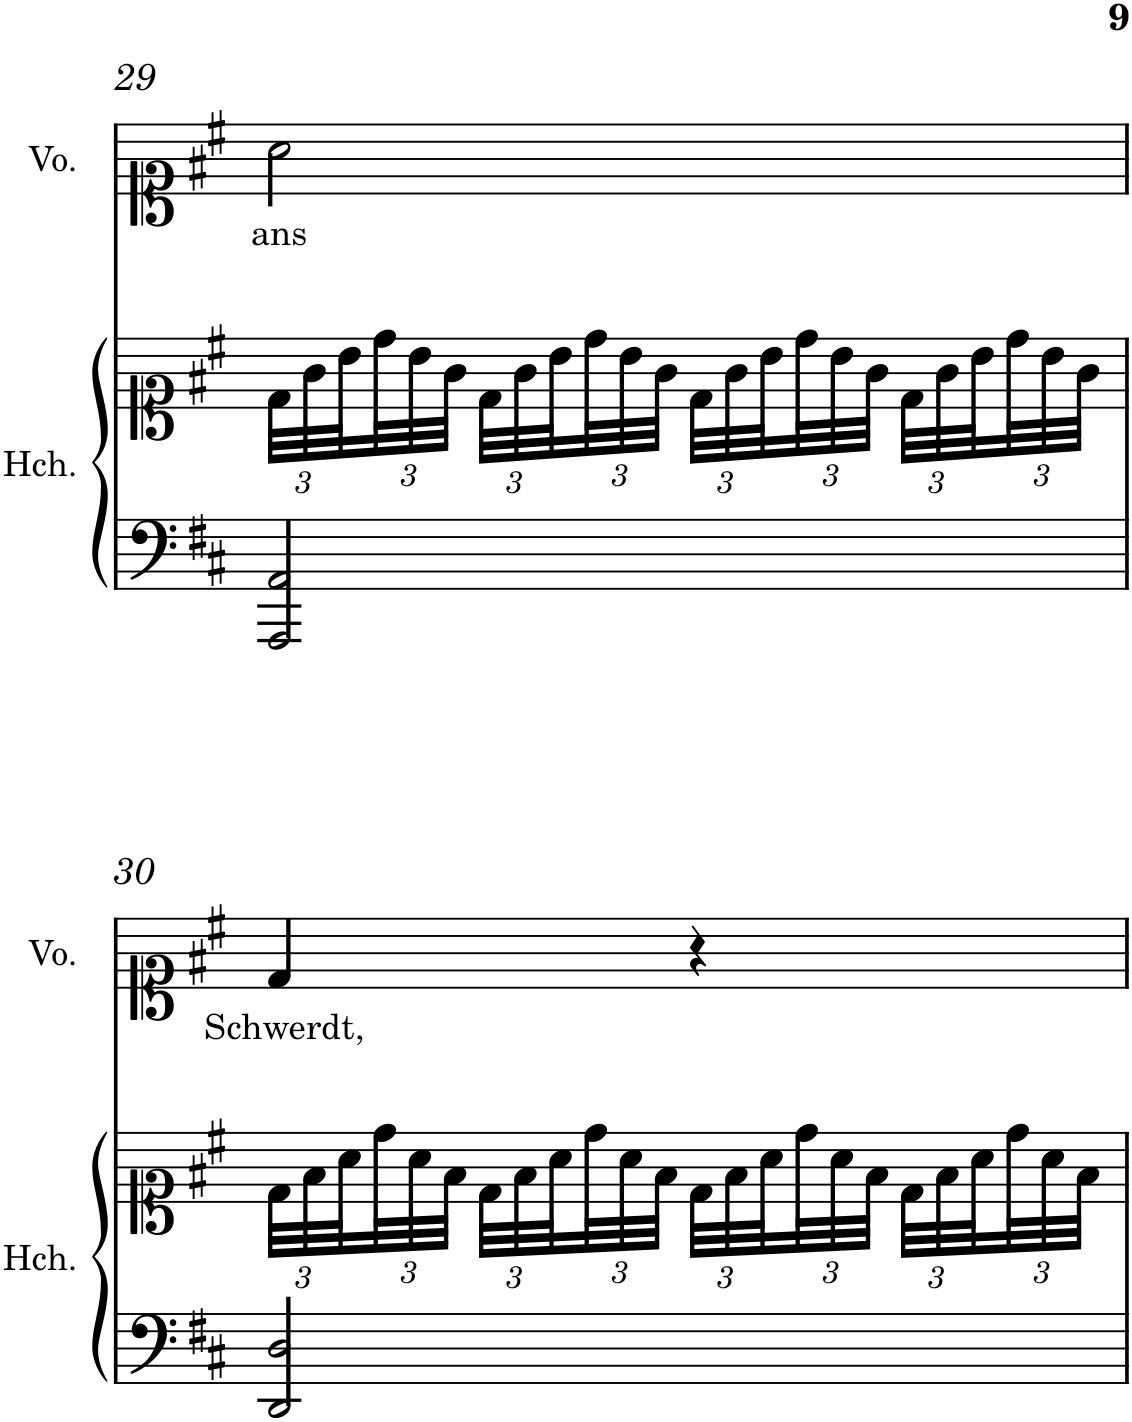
**kern	**kern	**kern	**text
*part2	*part2	*part1	*part1
*staff3	*staff2	*staff1	*staff1
*I"Harpsichord	*	*I"Voice	*
*I'Hch.	*	*I'Vo.	*
!!LO:PB:g=z
*clefF4	*clefC1	*clefC1	*
*k[f#c#]	*k[f#c#]	*k[f#c#]	*
*M2/4	*M2/4	*M2/4	*
*	*Xbrackettup	*	*
=29	=29	=29	=29
!	!	!	!LO:LY:b
2AAA/ 2AA/	48d\LLL	2a\	ans
.	48g\	.	.
.	48b\	.	.
.	48dd\	.	.
.	48b\	.	.
.	48g\JJJ	.	.
.	48d\LLL	.	.
.	48g\	.	.
.	48b\	.	.
.	48dd\	.	.
.	48b\	.	.
.	48g\JJJ	.	.
.	48d\LLL	.	.
.	48g\	.	.
.	48b\	.	.
.	48dd\	.	.
.	48b\	.	.
.	48g\JJJ	.	.
.	48d\LLL	.	.
.	48g\	.	.
.	48b\	.	.
.	48dd\	.	.
.	48b\	.	.
.	48g\JJJ	.	.
!!LO:LB:g=z
=30	=30	=30	=30
!	!	!	!LO:LY:b
2DD/ 2D/	48d\LLL	4d/	Schwerdt,
.	48f#\	.	.
.	48a\	.	.
.	48dd\	.	.
.	48a\	.	.
.	48f#\JJJ	.	.
.	48d\LLL	.	.
.	48f#\	.	.
.	48a\	.	.
.	48dd\	.	.
.	48a\	.	.
.	48f#\JJJ	.	.
.	48d\LLL	4r	.
.	48f#\	.	.
.	48a\	.	.
.	48dd\	.	.
.	48a\	.	.
.	48f#\JJJ	.	.
.	48d\LLL	.	.
.	48f#\	.	.
.	48a\	.	.
.	48dd\	.	.
.	48a\	.	.
.	48f#\JJJ	.	.
=	=	=	=
*-	*-	*-	*-
